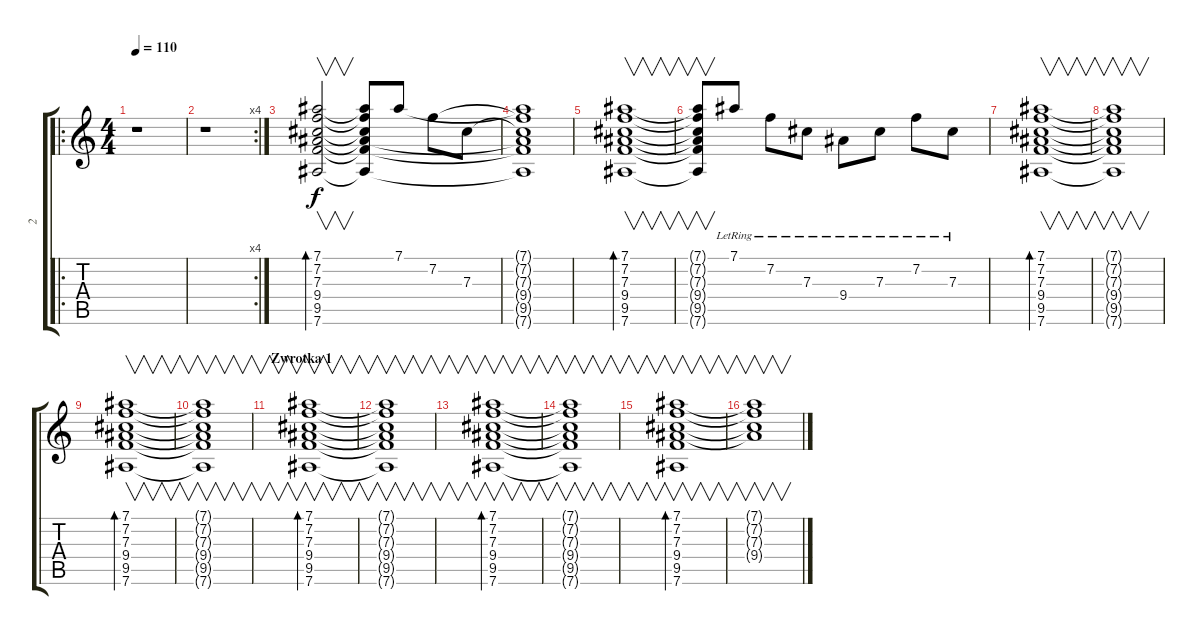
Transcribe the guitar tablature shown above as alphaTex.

\track ("2" "2") {instrument overdrivenguitar}
\staff {score tabs}
\tuning (Eb4 Bb3 Gb3 Db3 Ab2 Eb2) {hide}
\ro
\ts (4 4)
\tempo 110
\clef g2
\ks c
r.1{dy f volume 10 instrument electricguitarclean} |
\rc 4
r.1 |
(7.1 7.2 7.3 9.4 9.5 7.6).2{v bd 240 volume 10 instrument electricguitarclean} (7.1{t} 7.2{t} 7.3{t} 9.4{t} 9.5{t} 7.6{t}).8 7.1.8 7.2.8 7.3.8 |
(7.1{t} 7.2{t} 7.3{t} 9.4{t} 9.5{t} 7.6{t}).1 |
(7.1 7.2 7.3 9.4 9.5 7.6).1{v bd 240} |
(7.1{t} 7.2{t} 7.3{t} 9.4{t} 9.5{t} 7.6{t}).8{v} 7.1{lr}.8 7.2{lr}.8 7.3{lr}.8 9.4{lr}.8 7.3{lr}.8 7.2{lr}.8 7.3{lr}.8 |
(7.1 7.2 7.3 9.4 9.5 7.6).1{v bd 240} |
(7.1{t} 7.2{t} 7.3{t} 9.4{t} 9.5{t} 7.6{t}).1{v} |
(7.1 7.2 7.3 9.4 9.5 7.6).1{v bd 240} |
(7.1{t} 7.2{t} 7.3{t} 9.4{t} 9.5{t} 7.6{t}).1{v} |
\section ("" "Zwrotka 1")
(7.1 7.2 7.3 9.4 9.5 7.6).1{v bd 240 volume 10 instrument electricguitarclean} |
(7.1{t} 7.2{t} 7.3{t} 9.4{t} 9.5{t} 7.6{t}).1{v} |
(7.1 7.2 7.3 9.4 9.5 7.6).1{v bd 240} |
(7.1{t} 7.2{t} 7.3{t} 9.4{t} 9.5{t} 7.6{t}).1{v} |
(7.1 7.2 7.3 9.4 9.5 7.6).1{v bd 240} |
(7.1{t} 7.2{t} 7.3{t} 9.4{t}).1{v}
